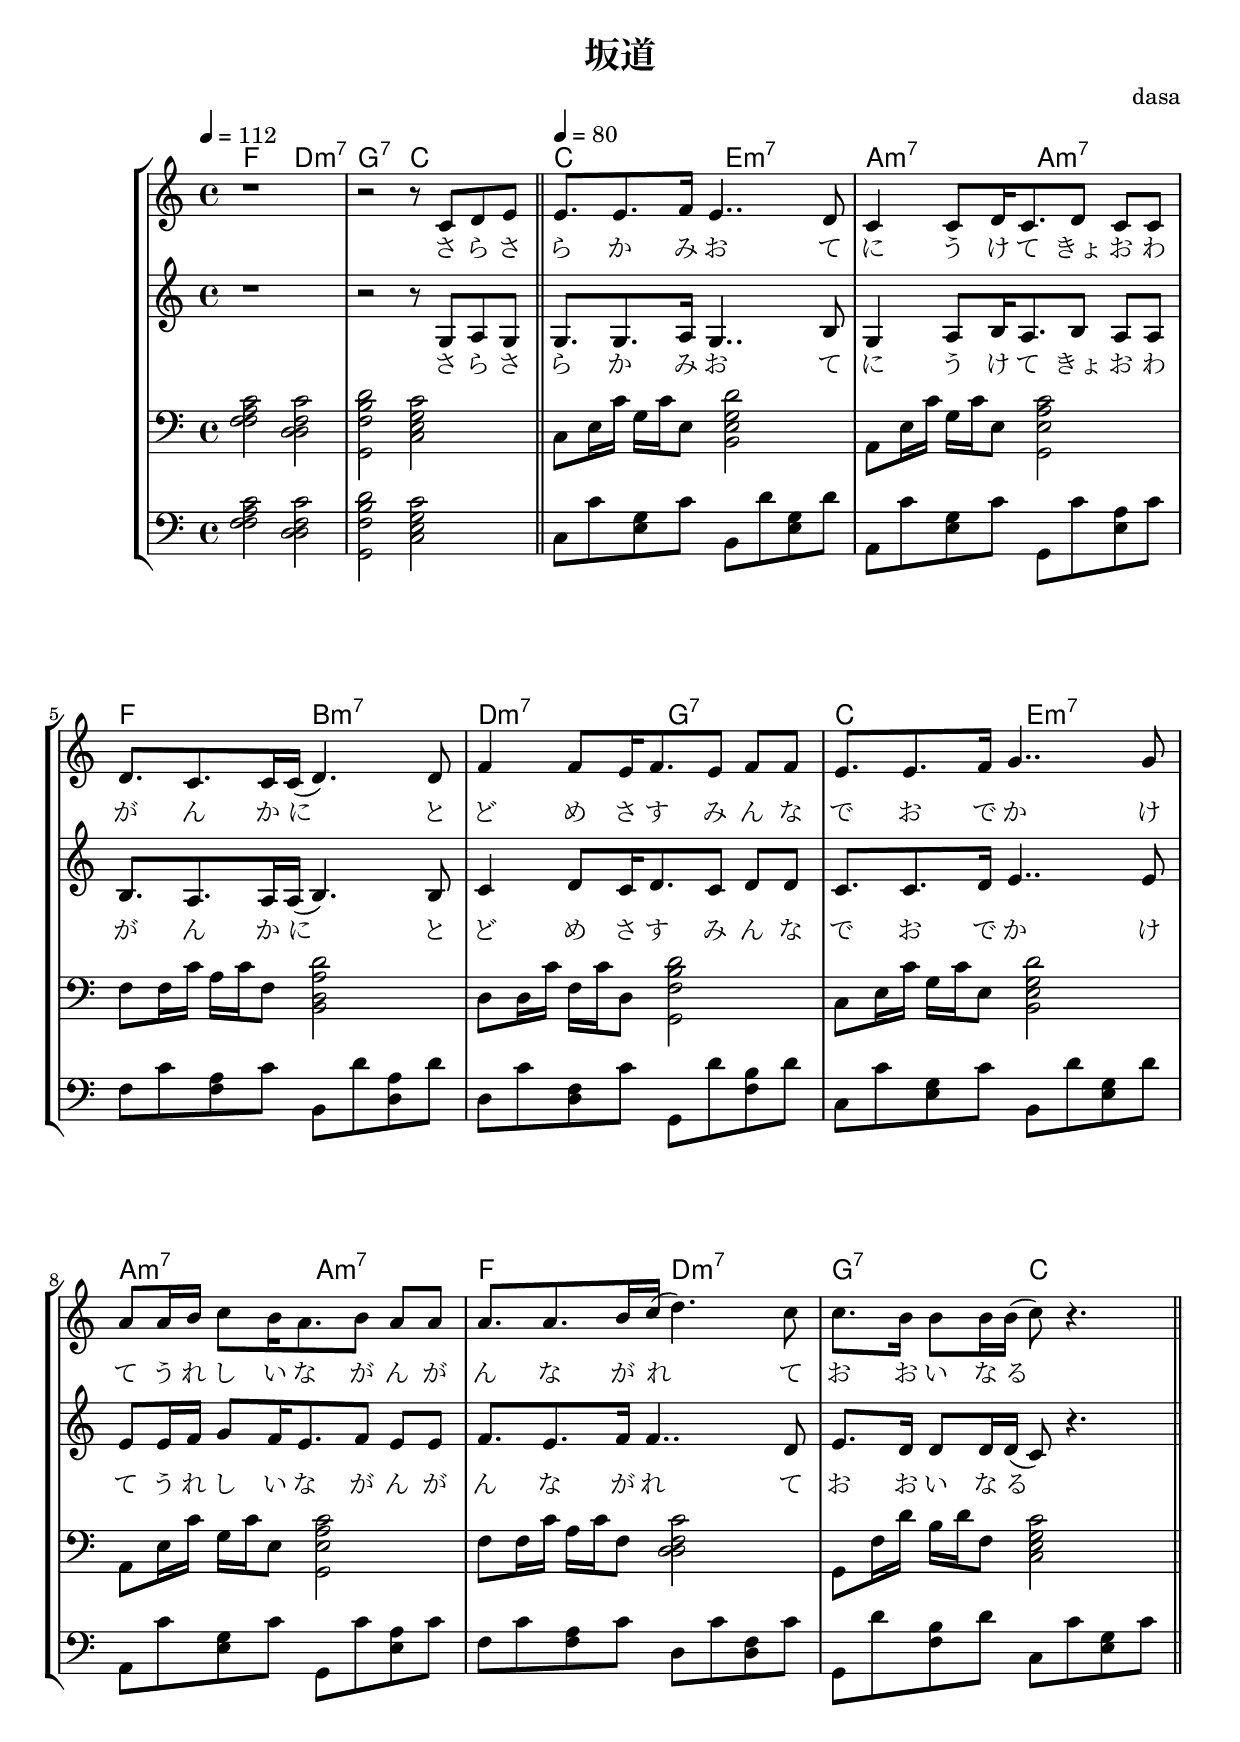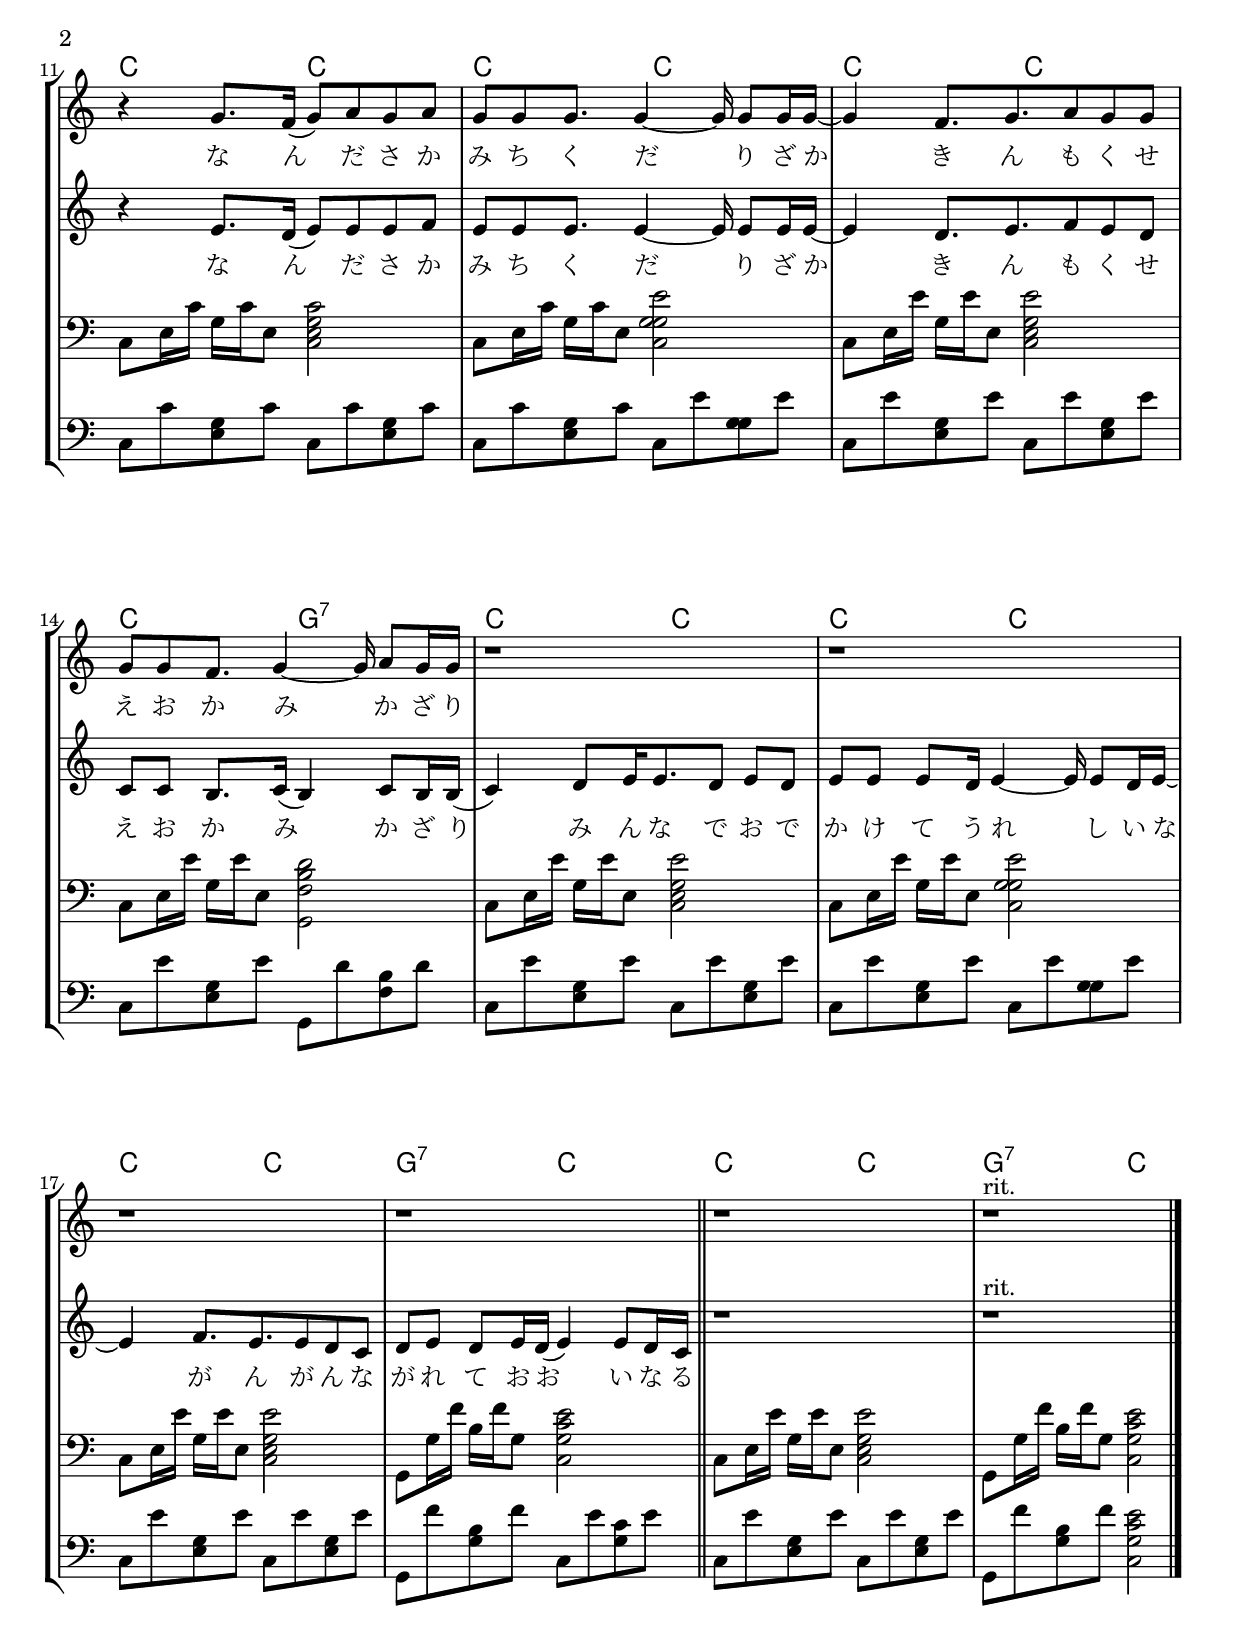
\version "2.12.1"

\header {
	title = \markup {坂道}
	composer = \markup \center-column {dasa}
}

harmony = \chordmode {
	f2 d:min7 g:7 c 

	c e:min7 a:min7 a:min7 f b:min7 d:min7 g:7 c e:min7 a:min7 a:min7 f d:min7 g:7 c 

	c c c c c c c g:7 c c c c c c g:7 c 

	c c g:7 c 
}

melody = {
	\key c \major
	\tempo 4 = 112
	r1 | r2 r8 
	\set Staff.midiInstrument = #"fss0.35"
	c'8  d'8  e'8 
		\tempo 4 = 80
e'8.  e'8.  f'16  e'4..  d'8 
	c'4  c'8  d'16  c'8.  d'8  c'8  c'8 
	d'8.  c'8.  c'16  c'16  (d'4.)  d'8 
	f'4  f'8  e'16  f'8.  e'8  f'8  f'8 
	e'8.  e'8.  f'16  g'4..  g'8 
	a'8  a'16  b'16  c''8  b'16  a'8.  b'8  a'8  a'8 
	a'8.  a'8.  b'16  c''16  (d''4.)  c''8 
	c''8.  b'16  b'8  b'16  b'16  (c''8)  	r4. 	\set Staff.midiInstrument = #"fss0.35"
	r4 g'8.  f'16  (g'8)  a'8  g'8  a'8 
	g'8  g'8  g'8.  g'4~g'16  g'8  g'16  g'16~ 
	g'4  f'8.  g'8.  a'8  g'8  g'8 
	g'8  g'8  f'8.  g'4~g'16  a'8  g'16  g'16
	r1 r1 r1 r1 	r1 | r1^"rit." \bar "|."
}

words = \lyricmode {
	
	さ  ら  さ  ら  か  み  お  て  に  う  け  て  きょ  お  わ  が  ん  か  に  と  ど  め  さ  す  み  ん  な  で  お  で  か  け  て  う  れ  し  い  な  が  ん  が  ん  な  が  れ  て  お  お  い  な  る  
	な  ん  だ  さ  か  み  ち  く  だ  り  ざ  か  き  ん  も  く  せ  え  お  か  み  か  ざ  り  
	
}

secondmelody = {
	\key c \major
	\tempo 4 = 112
	r1 | r2 r8 
	\set Staff.midiInstrument = #"fss0.35"
	g8  a8  g8 
		\tempo 4 = 80
g8.  g8.  a16  g4..  b8 
	g4  a8  b16  a8.  b8  a8  a8 
	b8.  a8.  a16  a16  (b4.)  b8 
	c'4  d'8  c'16  d'8.  c'8  d'8  d'8 
	c'8.  c'8.  d'16  e'4..  e'8 
	e'8  e'16  f'16  g'8  f'16  e'8.  f'8  e'8  e'8 
	f'8.  e'8.  f'16  f'4..  d'8 
	e'8.  d'16  d'8  d'16  d'16  (c'8)  	r4. 	\set Staff.midiInstrument = #"fss0.35"
	r4 e'8.  d'16  (e'8)  e'8  e'8  f'8 
	e'8  e'8  e'8.  e'4~e'16  e'8  e'16  e'16~ 
	e'4  d'8.  e'8.  f'8  e'8  d'8 
	c'8  c'8  b8.  c'16  (b4)  c'8  b16  b16 
	(c'4)  d'8  e'16  e'8.  d'8  e'8  d'8 
	e'8  e'8  e'8  d'16  e'4~e'16  e'8  d'16  e'16~ 
	e'4  f'8.  e'8.  e'8  d'8  c'8 
	d'8  e'8  d'8  e'16  d'16  (e'4)  e'8  d'16  c'16
	r1 | r1^"rit." \bar "|."
}

secondwords = \lyricmode {
	
	さ  ら  さ  ら  か  み  お  て  に  う  け  て  きょ  お  わ  が  ん  か  に  と  ど  め  さ  す  み  ん  な  で  お  で  か  け  て  う  れ  し  い  な  が  ん  が  ん  な  が  れ  て  お  お  い  な  る  
	な  ん  だ  さ  か  み  ち  く  だ  り  ざ  か  き  ん  も  く  せ  え  お  か  み  か  ざ  り  み  ん  な  で  お  で  か  け  て  う  れ  し  い  な  が  ん  が  ん  な  が  れ  て  お  お  い  な  る  
	
}

tempochange = {
	\tempo 4 = 112
	r1 | r1 \bar "||"
	\tempo 4 = 80
	r1 | r1 | r1 | r1 | r1 | r1 | r1 | r1 \bar "||"
	\tempo 4 = 80
	r1 | r1 | r1 | r1 | r1 | r1 | r1 | r1 \bar "||"
	\tempo 4 = 80
	r1 | \tempo 4 = 60 r2 \tempo 4 = 53 r2 \bar "|."
}

mainacc = {
	\clef bass
	\set Staff.midiInstrument = #"Violin"
	\key c \major
	\tempo 4 = 112
	<f f a c'>2
	<d d f c'>2
	<g, f b d'>2
	<c e g c'>2
	\bar "||"

	\set Staff.midiInstrument = #"Tremolo Strings"
	\tempo 4 = 80
	c8 e16 c' g c' e8
	<b, e g d'>2
	a,8 e16 c' g c' e8
	<g, e a c'>2
	f8 f16 c' a c' f8
	<b, d a d'>2
	d8 d16 c' f c' d8
	<g, f b d'>2
	c8 e16 c' g c' e8
	<b, e g d'>2
	a,8 e16 c' g c' e8
	<g, e a c'>2
	f8 f16 c' a c' f8
	<d d f c'>2
	g,8 f16 d' b d' f8
	<c e g c'>2
	\bar "||"

	\set Staff.midiInstrument = #"Tremolo Strings"
	c8 e16 c' g c' e8
	<c e g c'>2
	c8 e16 c' g c' e8
	<c g g e'>2
	c8 e16 e' g e' e8
	<c e g e'>2
	c8 e16 e' g e' e8
	<g, f b d'>2
	c8 e16 e' g e' e8
	<c e g e'>2
	c8 e16 e' g e' e8
	<c g g e'>2
	c8 e16 e' g e' e8
	<c e g e'>2
	g,8 g16 f' b f' g8
	<c g c' e'>2
	\bar "||"

	\set Staff.midiInstrument = #"Tremolo Strings"
	c8 e16 e' g e' e8
	<c e g e'>2
	g,8 g16 f' b f' g8
	<c g c' e'>2
	\bar "|."
}

subacc = {
	\clef bass
	\set Staff.midiInstrument = #"Accordion"
	\key c \major
	\tempo 4 = 112
	<f f a c'>2
	<d d f c'>2
	<g, f b d'>2
	<c e g c'>2
	\bar "||"

	\set Staff.midiInstrument = #"Accordion"
	\tempo 4 = 80
	c8 c' <e g> c'
	b,8 d' <e g> d'
	a,8 c' <e g> c'
	g,8 c' <e a> c'
	f8 c' <f a> c'
	b,8 d' <d a> d'
	d8 c' <d f> c'
	g,8 d' <f b> d'
	c8 c' <e g> c'
	b,8 d' <e g> d'
	a,8 c' <e g> c'
	g,8 c' <e a> c'
	f8 c' <f a> c'
	d8 c' <d f> c'
	g,8 d' <f b> d'
	c8 c' <e g> c'
	\bar "||"

	\set Staff.midiInstrument = #"Accordion"
	c8 c' <e g> c'
	c8 c' <e g> c'
	c8 c' <e g> c'
	c8 e' <g g> e'
	c8 e' <e g> e'
	c8 e' <e g> e'
	c8 e' <e g> e'
	g,8 d' <f b> d'
	c8 e' <e g> e'
	c8 e' <e g> e'
	c8 e' <e g> e'
	c8 e' <g g> e'
	c8 e' <e g> e'
	c8 e' <e g> e'
	g,8 f' <g b> f'
	c8 e' <g c'> e'
	\bar "||"

	\set Staff.midiInstrument = #"Accordion"
	c8 e' <e g> e'
	c8 e' <e g> e'
	g,8 f' <g b> f'
	<c g c' e'>2
	\bar "|."
}

percA = {
	\drummode {
	r1  |r2. hho4  \bar "||"
	r1  |r1  |r1  |r1  |r1  |r1  |r1  |r2 r8 hho4 hho8  \bar "||"
	r1  |r1  |r1  |r1  |r1  |r1  |r1  |r2 r8 hho4 hho8  \bar "||"
	r1  |r2 r8 hho4 hho8  \bar "|."
	}
}

percB = {
	\drummode {
	r16 hhp16 hhp8 hhp16 hhp8 hhp2 r16  |r16 hhp16 hhp8 hhp16 hhp8 hhp2 hhp16  \bar "||"
	r4. hhp2 hhp8  |r4. hhp2 hhp8  |r4. hhp2 hhp8  |r4. hhp2 hhp8  |r4. hhp2 hhp8  |r4. hhp2 hhp8  |r4. hhp2 hhp8  |hhp4 hhp4 hhp4 hhp4  \bar "||"
	r4. hhp2 hhp8  |r4. hhp2 hhp8  |r4. hhp2 hhp8  |r4. hhp2 hhp8  |r4. hhp2 hhp8  |r4. hhp2 hhp8  |r4. hhp2 hhp8  |hhp4 hhp4 hhp4 hhp4  \bar "||"
	r4. hhp2 hhp8  |hhp4 hhp4 hhp4 hhp4  \bar "|."
	}
}

percC = {
	\drummode {
	hh8. hh8. hh2 r8  |hh8. hh8. hh4 hh4 hh8  \bar "||"
	hh4 hh4 hh4 hh4  |hh4 hh4 hh4 hh4  |hh4 hh4 hh4 hh4  |hh4 hh4 hh4 hh4  |hh4 hh4 hh4 hh4  |hh4 hh4 hh4 hh4  |hh4 hh4 hh4 hh4  |r4. hh2 r8  \bar "||"
	hh4 hh4 hh4 hh4  |hh4 hh4 hh4 hh4  |hh4 hh4 hh4 hh4  |hh4 hh4 hh4 hh4  |hh4 hh4 hh4 hh4  |hh4 hh4 hh4 hh4  |hh4 hh4 hh4 hh4  |r4. hh2 r8  \bar "||"
	hh4 hh4 hh4 hh4  |r4. hh2 r8  \bar "|."
	}
}

percD = {
	\drummode {
	r2 ss2  |r2 ss2  \bar "||"
	bd2. r8 bd8  |bd8. bd8. bd2 bd8  |bd2. r8 bd8  |bd8. bd8. bd2 bd8  |bd2. r8 bd8  |bd8. bd8. bd2 bd8  |bd2. r8 bd8  |bd8. bd4. r16 bd4 bd8  \bar "||"
	bd2. r8 bd8  |bd8. bd8. bd2 bd8  |bd2. r8 bd8  |bd8. bd8. bd2 bd8  |bd2. r8 bd8  |bd8. bd8. bd2 bd8  |bd2. r8 bd8  |bd8. bd4. r16 bd4 bd8  \bar "||"
	bd2. r8 bd8  |bd8. bd4. r16 bd4 bd8  \bar "|."
	}
}

percE = {
	\drummode {
	bd2 r8 bd4 bd8  |bd4. bd4 bd4.  \bar "||"
	r1 | r1 | r1 | r1 | r1 | r1 | r1 | r1 \bar "||"
	r1 | r1 | r1 | r1 | r1 | r1 | r1 | r1 \bar "||"
	r1 | r1 \bar "|."
	}
}

\score {
	<<
		\new StaffGroup <<
			\new ChordNames {\harmony}
			\new Voice = "melody" {\melody}
			\new Lyrics \lyricsto "melody" \words
			\new Voice = "secondmelody" {\secondmelody}
			\new Lyrics \lyricsto "secondmelody" \secondwords
			\new Staff = "mainacc" {\mainacc}
			\new Staff = "subacc" {\subacc}
		>>
	>>
	\layout { }
}
